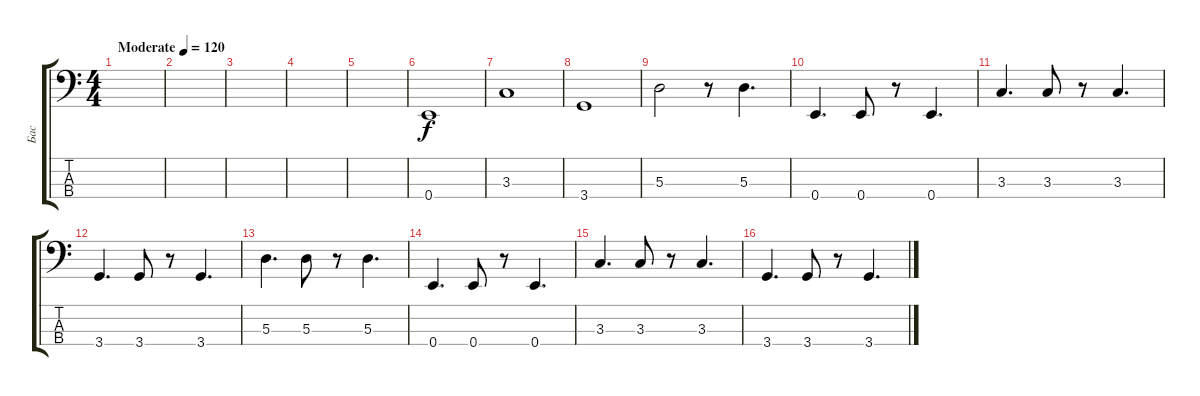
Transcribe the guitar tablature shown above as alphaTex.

\track ("Бас" "Бас") {instrument electricbasspick}
\staff {score tabs}
\tuning (G2 D2 A1 E1) {hide}
\ts (4 4)
\tempo (120 "Moderate")
\clef f4
\ks c
|
|
|
|
|
0.4.1 |
3.3.1 |
3.4.1 |
5.3.2 r.8 5.3.4{d} |
0.4.4{d} 0.4.8 r.8 0.4.4{d} |
3.3.4{d} 3.3.8 r.8 3.3.4{d} |
3.4.4{d} 3.4.8 r.8 3.4.4{d} |
5.3.4{d} 5.3.8 r.8 5.3.4{d} |
0.4.4{d} 0.4.8 r.8 0.4.4{d} |
3.3.4{d} 3.3.8 r.8 3.3.4{d} |
3.4.4{d} 3.4.8 r.8 3.4.4{d}
